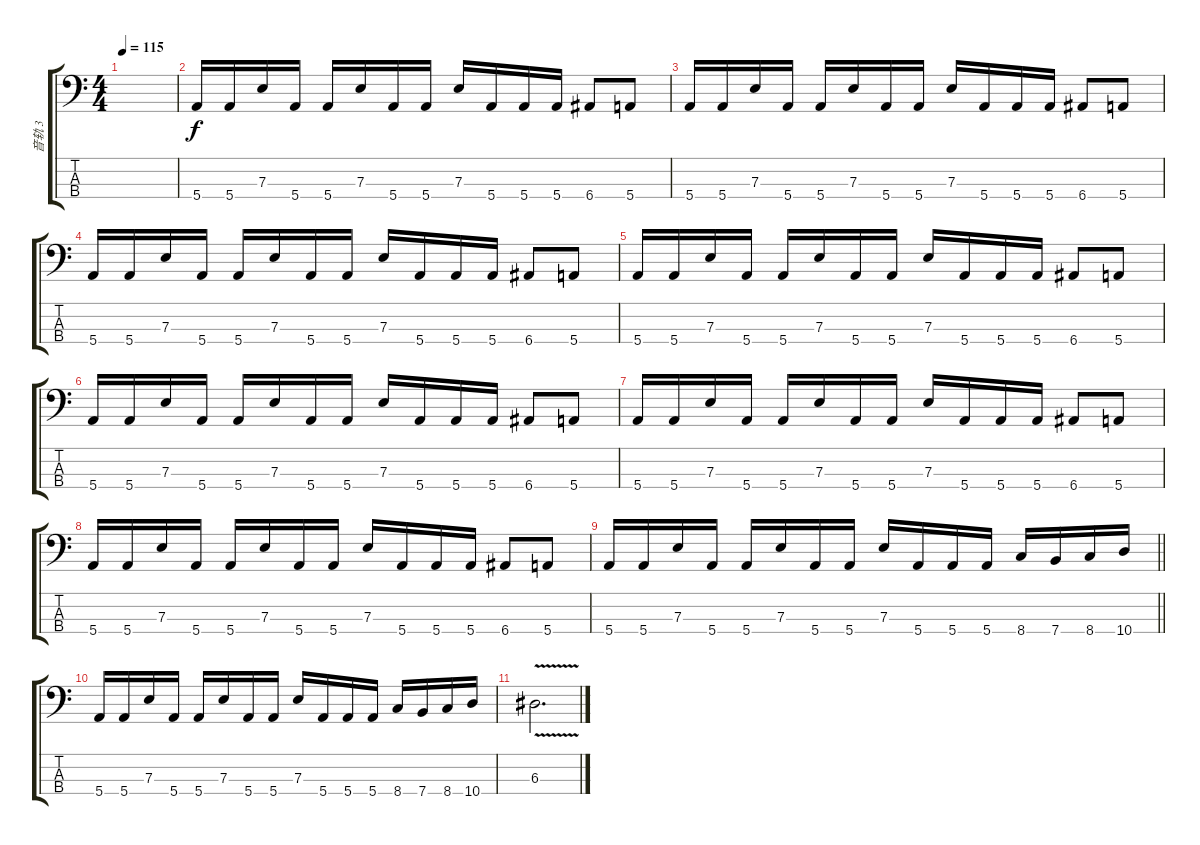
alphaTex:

\track ("音轨 3" "音轨 3") {instrument electricbassfinger}
\staff {score tabs}
\tuning (G2 D2 A1 E1) {hide}
\ts (4 4)
\section ("" "")
\tempo 115
\clef f4
\ks c
|
5.4.16 5.4.16 7.3.16 5.4.16 5.4.16 7.3.16 5.4.16 5.4.16 7.3.16 5.4.16 5.4.16 5.4.16 6.4.8 5.4.8 |
5.4.16 5.4.16 7.3.16 5.4.16 5.4.16 7.3.16 5.4.16 5.4.16{txt ""} 7.3.16 5.4.16 5.4.16 5.4.16 6.4.8 5.4.8 |
5.4.16 5.4.16 7.3.16 5.4.16 5.4.16 7.3.16 5.4.16 5.4.16 7.3.16 5.4.16 5.4.16 5.4.16 6.4.8 5.4.8 |
5.4.16 5.4.16 7.3.16 5.4.16 5.4.16 7.3.16 5.4.16 5.4.16 7.3.16 5.4.16 5.4.16 5.4.16 6.4.8 5.4.8 |
5.4.16 5.4.16 7.3.16 5.4.16 5.4.16 7.3.16 5.4.16 5.4.16 7.3.16 5.4.16 5.4.16 5.4.16 6.4.8 5.4.8 |
5.4.16 5.4.16 7.3.16 5.4.16 5.4.16 7.3.16 5.4.16 5.4.16 7.3.16 5.4.16 5.4.16 5.4.16 6.4.8 5.4.8 |
5.4.16 5.4.16 7.3.16 5.4.16 5.4.16 7.3.16 5.4.16 5.4.16 7.3.16 5.4.16 5.4.16 5.4.16 6.4.8 5.4.8 |
\barLineRight lightlight
5.4.16 5.4.16 7.3.16 5.4.16 5.4.16 7.3.16 5.4.16 5.4.16 7.3.16 5.4.16 5.4.16 5.4.16 8.4.16 7.4.16 8.4.16 10.4.16 |
\section ("" "")
5.4.16 5.4.16 7.3.16 5.4.16 5.4.16 7.3.16 5.4.16 5.4.16 7.3.16 5.4.16 5.4.16 5.4.16 8.4.16 7.4.16 8.4.16 10.4.16 |
6.3{v}.2{d}
